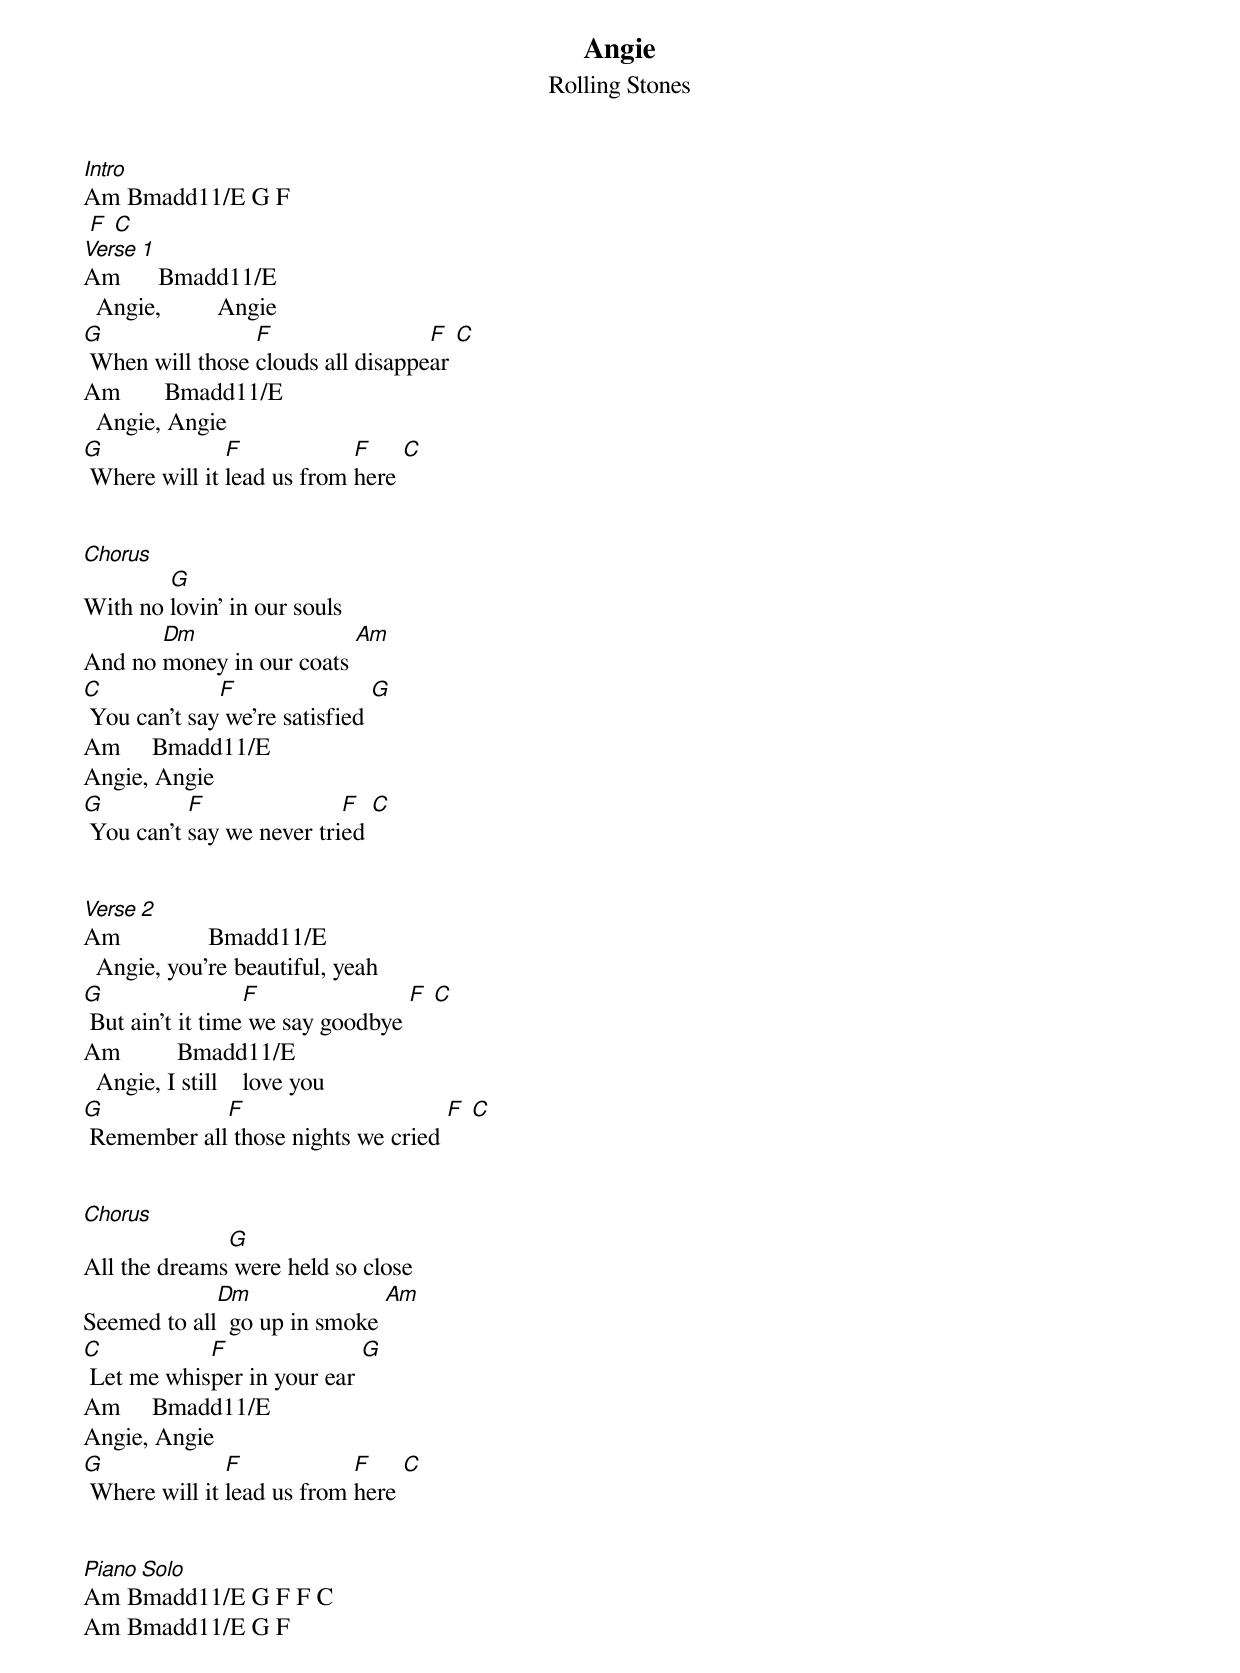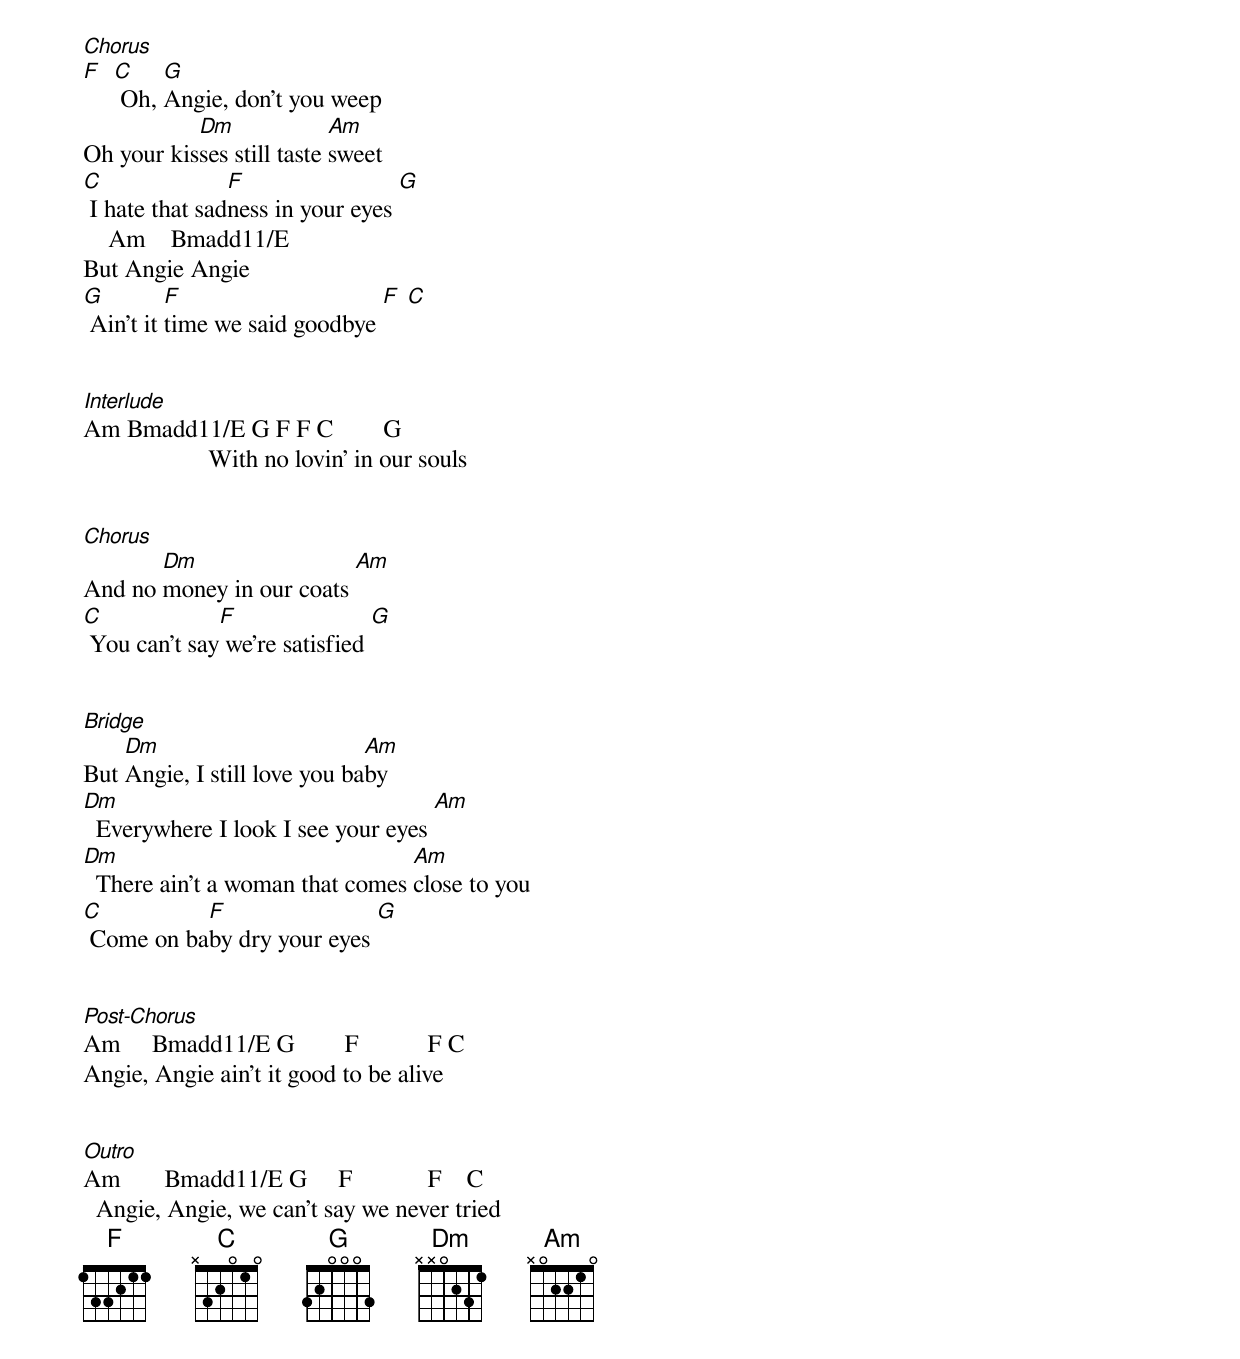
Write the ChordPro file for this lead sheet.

{title:Angie}
{subtitle:Rolling Stones}
[Intro]
Am Bmadd11/E G F
 [F] [C]
[Verse 1]
Am      Bmadd11/E
  Angie,         Angie
[G] When will those [F]clouds all disappe[F]ar [C]
Am       Bmadd11/E
  Angie, Angie
[G] Where will it [F]lead us from [F]here [C]


[Chorus]
With no [G]lovin' in our souls
And no [Dm]money in our coats [Am]
[C] You can't say[F] we're satisfied [G]
Am     Bmadd11/E
Angie, Angie
[G] You can't [F]say we never tri[F]ed [C]


[Verse 2]
Am              Bmadd11/E
  Angie, you're beautiful, yeah
[G] But ain't it time[F] we say goodbye [F] [C]
Am         Bmadd11/E
  Angie, I still    love you
[G] Remember all[F] those nights we cried [F] [C]


[Chorus]
All the dreams[G] were held so close
Seemed to all[Dm]  go up in smoke [Am]
[C] Let me whis[F]per in your ear [G]
Am     Bmadd11/E
Angie, Angie
[G] Where will it [F]lead us from [F]here [C]


[Piano Solo]
Am Bmadd11/E G F F C
Am Bmadd11/E G F


[Chorus]
[F]  [C] Oh, [G]Angie, don't you weep
Oh your kis[Dm]ses still taste [Am]sweet
[C] I hate that sad[F]ness in your eyes [G]
    Am    Bmadd11/E
But Angie Angie
[G] Ain't it [F]time we said goodbye [F] [C]


[Interlude]
Am Bmadd11/E G F F C        G
                    With no lovin' in our souls


[Chorus]
And no [Dm]money in our coats [Am]
[C] You can't say[F] we're satisfied [G]


[Bridge]
But [Dm]Angie, I still love you ba[Am]by
[Dm]  Everywhere I look I see your eyes [Am]
[Dm]  There ain't a woman that comes [Am]close to you
[C] Come on ba[F]by dry your eyes [G]


[Post-Chorus]
Am     Bmadd11/E G        F           F C
Angie, Angie ain't it good to be alive


[Outro]
Am       Bmadd11/E G     F            F    C
  Angie, Angie, we can't say we never tried
